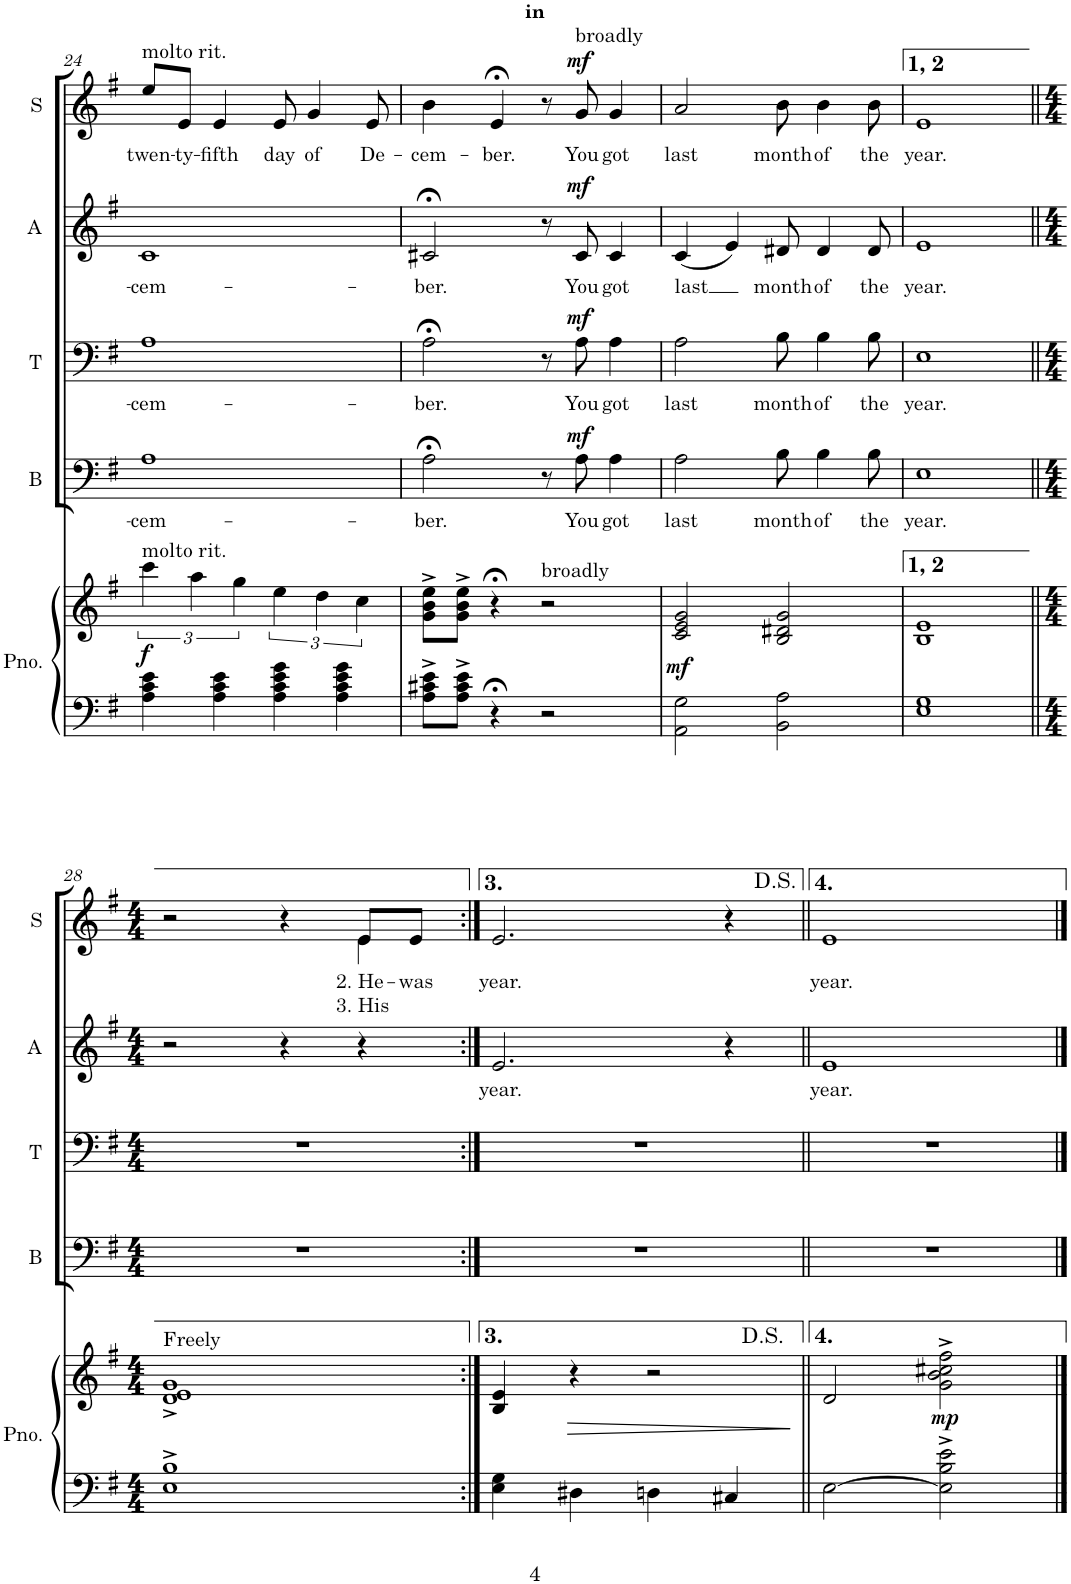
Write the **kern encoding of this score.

**kern	**kern	**dynam	**kern	**text	**dynam	**kern	**text	**dynam	**kern	**text	**dynam	**kern	**text	**text	**dynam
*part5	*part5	*part5	*part4	*part4	*part4	*part3	*part3	*part3	*part2	*part2	*part2	*part1	*part1	*part1	*part1
*staff6	*staff5	*staff5/6	*staff4	*staff4	*staff4	*staff3	*staff3	*staff3	*staff2	*staff2	*staff2	*staff1	*staff1	*staff1	*staff1
*I"Piano	*	*	*I"Bass	*	*	*I"Tenor	*	*	*I"Alto	*	*	*I"Soprano	*	*	*
*I'Pno.	*	*	*I'B	*	*	*I'T	*	*	*I'A	*	*	*I'S	*	*	*
!!LO:PB:g=z
*clefF4	*clefG2	*	*clefF4	*	*	*clefF4	*	*	*clefG2	*	*	*clefG2	*	*	*
*k[f#]	*k[f#]	*	*k[f#]	*	*	*k[f#]	*	*	*k[f#]	*	*	*k[f#]	*	*	*
*M2/2	*M2/2	*	*M2/2	*	*	*M2/2	*	*	*M2/2	*	*	*M2/2	*	*	*
*met(c|)	*met(c|)	*	*met(c|)	*	*	*met(c|)	*	*	*met(c|)	*	*	*met(c|)	*	*	*
=24	=24	=24	=24	=24	=24	=24	=24	=24	=24	=24	=24	=24	=24	=24	=24
!	!	!	!	!	!	!	!	!	!	!	!	!LO:TX:a:t=molto rit.	!	!	!
!	!LO:TX:a:t=molto rit.	!	!	!	!	!	!	!	!	!	!	!	!	!	!
!	!	!LO:DY:b	!	!LO:LY:b	!	!	!LO:LY:b	!	!	!LO:LY:b	!	!	!LO:LY:b	!	!
4A\ 4c\ 4e\	6ccc\	f	1A	-cem-	.	1A	-cem-	.	1c	-cem-	.	8ee/L	twen-	.	.
!	!	!	!	!	!	!	!	!	!	!	!	!	!LO:LY:b	!	!
.	.	.	.	.	.	.	.	.	.	.	.	8e/J	-ty-	.	.
.	6aa\	.	.	.	.	.	.	.	.	.	.	.	.	.	.
!	!	!	!	!	!	!	!	!	!	!	!	!	!LO:LY:b	!	!
4A\ 4c\ 4e\	.	.	.	.	.	.	.	.	.	.	.	4e/	-fifth	.	.
.	6gg\	.	.	.	.	.	.	.	.	.	.	.	.	.	.
!	!	!	!	!	!	!	!	!	!	!	!	!	!LO:LY:b	!	!
4A\ 4c\ 4e\ 4g\	6ee\	.	.	.	.	.	.	.	.	.	.	8e/	day	.	.
!	!	!	!	!	!	!	!	!	!	!	!	!	!LO:LY:b	!	!
.	.	.	.	.	.	.	.	.	.	.	.	4g/	of	.	.
.	6dd\	.	.	.	.	.	.	.	.	.	.	.	.	.	.
4A\ 4c\ 4e\ 4g\	.	.	.	.	.	.	.	.	.	.	.	.	.	.	.
.	6cc\	.	.	.	.	.	.	.	.	.	.	.	.	.	.
!	!	!	!	!	!	!	!	!	!	!	!	!	!LO:LY:b	!	!
.	.	.	.	.	.	.	.	.	.	.	.	8e/	De-	.	.
=25	=25	=25	=25	=25	=25	=25	=25	=25	=25	=25	=25	=25	=25	=25	=25
!	!	!	!	!LO:LY:b	!	!	!LO:LY:b	!	!	!LO:LY:b	!	!	!LO:LY:b	!	!
8A\^ 8c#X\^ 8e\^L	8g\^ 8b\^ 8ee\^L	.	2A;<\	-ber.	.	2A;<\	-ber.	.	2c#X;</	-ber.	.	4b\	-cem-	.	.
8A\^ 8c#\^ 8e\^J	8g\^ 8b\^ 8ee\^J	.	.	.	.	.	.	.	.	.	.	.	.	.	.
!	!	!	!	!	!	!	!	!	!	!	!	!	!LO:LY:b	!	!
4r;<	4r;<	.	.	.	.	.	.	.	.	.	.	4e;</	-ber.	.	.
!	!LO:TX:a:t=broadly	!	!	!	!	!	!	!	!	!	!	!	!	!	!
2r	2r	.	8r	.	.	8r	.	.	8r	.	.	8r	.	.	.
!	!	!	!	!	!	!	!	!	!	!	!	!LO:TX:a:t=broadly	!	!	!
!	!	!	!	!LO:LY:b	!LO:DY:a	!	!LO:LY:b	!LO:DY:a	!	!LO:LY:b	!LO:DY:a	!	!LO:LY:b	!	!LO:DY:a
.	.	.	8A\	You	mf	8A\	You	mf	8c#/	You	mf	8g/	You	.	mf
!	!	!	!	!LO:LY:b	!	!	!LO:LY:b	!	!	!LO:LY:b	!	!	!LO:LY:b	!	!
.	.	.	4A\	got	.	4A\	got	.	4c#/	got	.	4g/	got	.	.
=26	=26	=26	=26	=26	=26	=26	=26	=26	=26	=26	=26	=26	=26	=26	=26
!	!	!LO:DY:b	!	!LO:LY:b	!	!	!LO:LY:b	!	!	!LO:LY:b	!	!	!LO:LY:b	!	!
2AA\ 2G\	2c/ 2e/ 2g/	mf	2A\	last	.	2A\	last	.	(4c/	last	.	2a/	last	.	.
.	.	.	.	.	.	.	.	.	4e/)	.	.	.	.	.	.
!	!	!	!	!LO:LY:b	!	!	!LO:LY:b	!	!	!LO:LY:b	!	!	!LO:LY:b	!	!
2BB\ 2A\	2B/ 2d#X/ 2g/	.	8B\	month	.	8B\	month	.	8d#X/	month	.	8b\	month	.	.
!	!	!	!	!LO:LY:b	!	!	!LO:LY:b	!	!	!LO:LY:b	!	!	!LO:LY:b	!	!
.	.	.	4B\	of	.	4B\	of	.	4d#/	of	.	4b\	of	.	.
!	!	!	!	!LO:LY:b	!	!	!LO:LY:b	!	!	!LO:LY:b	!	!	!LO:LY:b	!	!
.	.	.	8B\	the	.	8B\	the	.	8d#/	the	.	8b\	the	.	.
=27	=27	=27	=27	=27	=27	=27	=27	=27	=27	=27	=27	=27	=27	=27	=27
!	!	!	!	!LO:LY:b	!	!	!LO:LY:b	!	!	!LO:LY:b	!	!	!LO:LY:b	!	!
1E 1G	1B 1e	.	1E	year.	.	1E	year.	.	1e	year.	.	1e	year.	.	.
!!LO:LB:g=z
=28||	=28||	=28||	=28||	=28||	=28||	=28||	=28||	=28||	=28||	=28||	=28||	=28||	=28||	=28||	=28||
*M4/4	*M4/4	*	*M4/4	*	*	*M4/4	*	*	*M4/4	*	*	*M4/4	*	*	*
*	*	*	*	*	*	*	*	*	*	*	*	*^	*	*	*
!	!LO:TX:a:t=Freely	!	!	!	!	!	!	!	!	!	!	!	!	!	!	!
1E^ 1B^	1d^ 1e^ 1g^	.	1r	.	.	1r	.	.	2r	.	.	2r	2.ryy	.	.	.
.	.	.	.	.	.	.	.	.	4r	.	.	4r	.	.	.	.
!	!	!	!	!	!	!	!	!	!	!	!	!	!	!LO:LY:b	!LO:LY:b	!
.	.	.	.	.	.	.	.	.	4r	.	.	8e/L	4e\	2. He-	3. His	.
!	!	!	!	!	!	!	!	!	!	!	!	!	!	!LO:LY:b	!	!
.	.	.	.	.	.	.	.	.	.	.	.	8e/J	.	-was	.	.
*	*	*	*	*	*	*	*	*	*	*	*	*v	*v	*	*	*
=29:|!	=29:|!	=29:|!	=29:|!	=29:|!	=29:|!	=29:|!	=29:|!	=29:|!	=29:|!	=29:|!	=29:|!	=29:|!	=29:|!	=29:|!	=29:|!
!	!	!	!	!	!	!	!	!	!	!LO:LY:b	!	!	!LO:LY:b	!	!
4E\ 4G\	4B/ 4e/	.	1r	.	.	1r	.	.	2.e/	year.	.	2.e/	year.	.	.
4D#X\	4r	.	.	.	.	.	.	.	.	.	.	.	.	.	.
4Dn\	2r	.	.	.	.	.	.	.	.	.	.	.	.	.	.
4C#X/	.	.	.	.	.	.	.	.	4r	.	.	4r	.	.	.
=30||	=30||	=30||	=30||	=30||	=30||	=30||	=30||	=30||	=30||	=30||	=30||	=30||	=30||	=30||	=30||
!	!	!	!	!	!	!	!	!	!	!LO:LY:b	!	!	!LO:LY:b	!	!
[2E\	2d/	.	1r	.	.	1r	.	.	1e	year.	.	1e	year.	.	.
!	!	!LO:DY:b	!	!	!	!	!	!	!	!	!	!	!	!	!
2E\]^ 2B\^ 2e\^	2g\^ 2b\^ 2cc#X\^ 2ff#\^	mp	.	.	.	.	.	.	.	.	.	.	.	.	.
==	==	==	==	==	==	==	==	==	==	==	==	==	==	==	==
*-	*-	*-	*-	*-	*-	*-	*-	*-	*-	*-	*-	*-	*-	*-	*-
